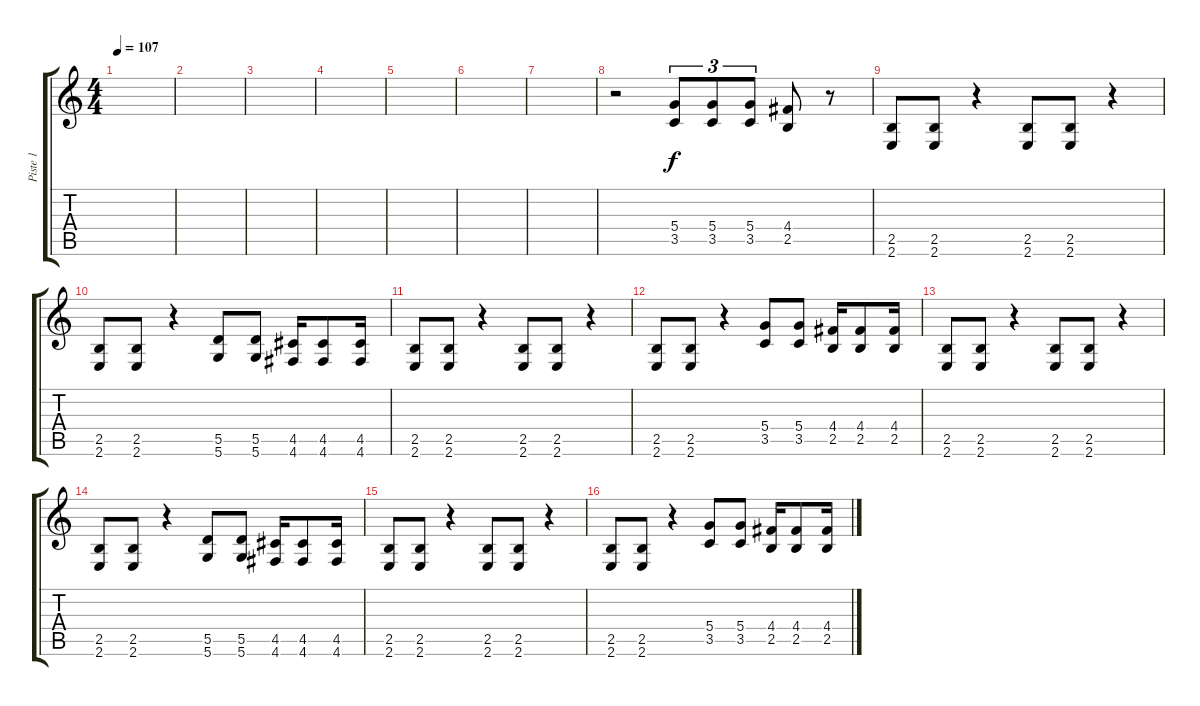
\track ("Piste 1" "Piste 1") {instrument distortionguitar}
\staff {score tabs}
\tuning (E4 B3 G3 D3 A2 D2) {hide}
\ts (4 4)
\tempo 107
\clef g2
\ks c
|
|
|
|
|
|
|
r.2 (5.4 3.5).8{tu (3 2)} (5.4 3.5).8{tu (3 2)} (5.4 3.5).8{tu (3 2)} (4.4 2.5).8 r.8 |
(2.5 2.6).8 (2.5 2.6).8 r.4 (2.5 2.6).8 (2.5 2.6).8 r.4 |
(2.5 2.6).8 (2.5 2.6).8 r.4 (5.5 5.6).8 (5.5 5.6).8 (4.5 4.6).16 (4.5 4.6).8 (4.5 4.6).16 |
(2.5 2.6).8 (2.5 2.6).8 r.4 (2.5 2.6).8 (2.5 2.6).8 r.4 |
(2.5 2.6).8 (2.5 2.6).8 r.4 (5.4 3.5).8 (5.4 3.5).8 (4.4 2.5).16 (4.4 2.5).8 (4.4 2.5).16 |
(2.5 2.6).8 (2.5 2.6).8 r.4 (2.5 2.6).8 (2.5 2.6).8 r.4 |
(2.5 2.6).8 (2.5 2.6).8 r.4 (5.5 5.6).8 (5.5 5.6).8 (4.5 4.6).16 (4.5 4.6).8 (4.5 4.6).16 |
(2.5 2.6).8 (2.5 2.6).8 r.4 (2.5 2.6).8 (2.5 2.6).8 r.4 |
(2.5 2.6).8 (2.5 2.6).8 r.4 (5.4 3.5).8 (5.4 3.5).8 (4.4 2.5).16 (4.4 2.5).8 (4.4 2.5).16
